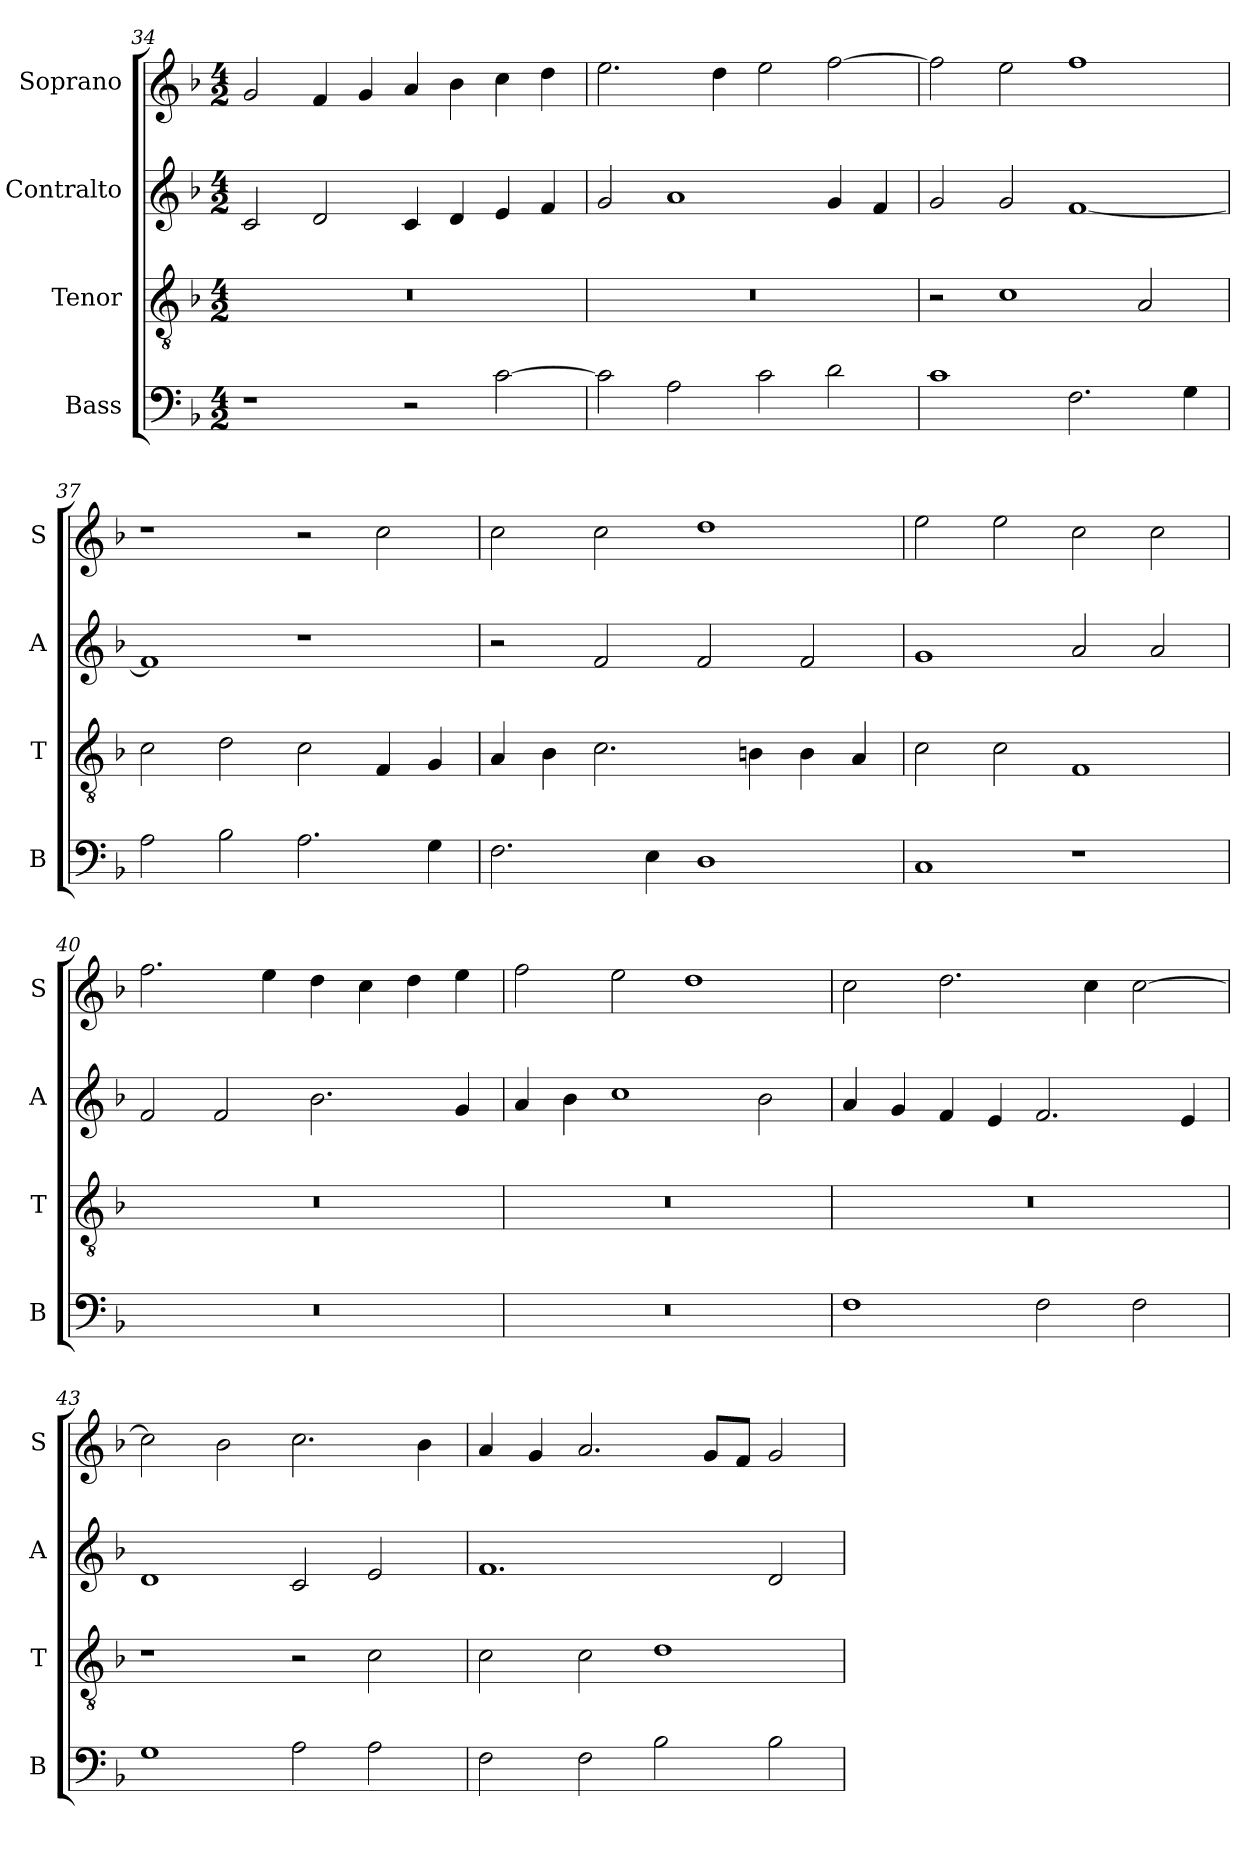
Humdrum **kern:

**kern	**kern	**kern	**kern
*part4	*part3	*part2	*part1
*staff4	*staff3	*staff2	*staff1
*I"Bass	*I"Tenor	*I"Contralto	*I"Soprano
*I'B	*I'T	*I'A	*I'S
*clefF4	*clefGv2	*clefG2	*clefG2
*k[b-]	*k[b-]	*k[b-]	*k[b-]
*F:ion	*F:ion	*F:ion	*F:ion
*M4/2	*M4/2	*M4/2	*M4/2
=34	=34	=34	=34
1r	0r	2c	2g
.	.	2d	4f
.	.	.	4g
2r	.	4c	4a
.	.	4d	4b-
[2c	.	4e	4cc
.	.	4f	4dd
=35	=35	=35	=35
2c]	0r	2g	2.ee
2A	.	1a	.
.	.	.	4dd
2c	.	.	2ee
2d	.	4g	[2ff
.	.	4f	.
=36	=36	=36	=36
1c	2r	2g	2ff]
.	1c	2g	2ee
2.F	.	[1f	1ff
.	2A	.	.
4G	.	.	.
=37	=37	=37	=37
2A	2c	1f]	1r
2B-	2d	.	.
2.A	2c	1r	2r
.	4F	.	2cc
4G	4G	.	.
=38	=38	=38	=38
2.F	4A	2r	2cc
.	4B-	.	.
.	2.c	2f	2cc
4E	.	.	.
1D	.	2f	1dd
.	4Bn	.	.
.	4B	2f	.
.	4A	.	.
=39	=39	=39	=39
1C	2c	1g	2ee
.	2c	.	2ee
1r	1F	2a	2cc
.	.	2a	2cc
=40	=40	=40	=40
0r	0r	2f	2.ff
.	.	2f	.
.	.	.	4ee
.	.	2.b-	4dd
.	.	.	4cc
.	.	.	4dd
.	.	4g	4ee
=41	=41	=41	=41
0r	0r	4a	2ff
.	.	4b-	.
.	.	1cc	2ee
.	.	.	1dd
.	.	2b-	.
=42	=42	=42	=42
1F	0r	4a	2cc
.	.	4g	.
.	.	4f	2.dd
.	.	4e	.
2F	.	2.f	.
.	.	.	4cc
2F	.	.	[2cc
.	.	4e	.
=43	=43	=43	=43
1G	1r	1d	2cc]
.	.	.	2b-
2A	2r	2c	2.cc
2A	2c	2e	.
.	.	.	4b-
=44	=44	=44	=44
2F	2c	1.f	4a
.	.	.	4g
2F	2c	.	2.a
2B-	1d	.	.
.	.	.	8g/L
.	.	.	8f/J
2B-	.	2d	2g
=	=	=	=
*-	*-	*-	*-
